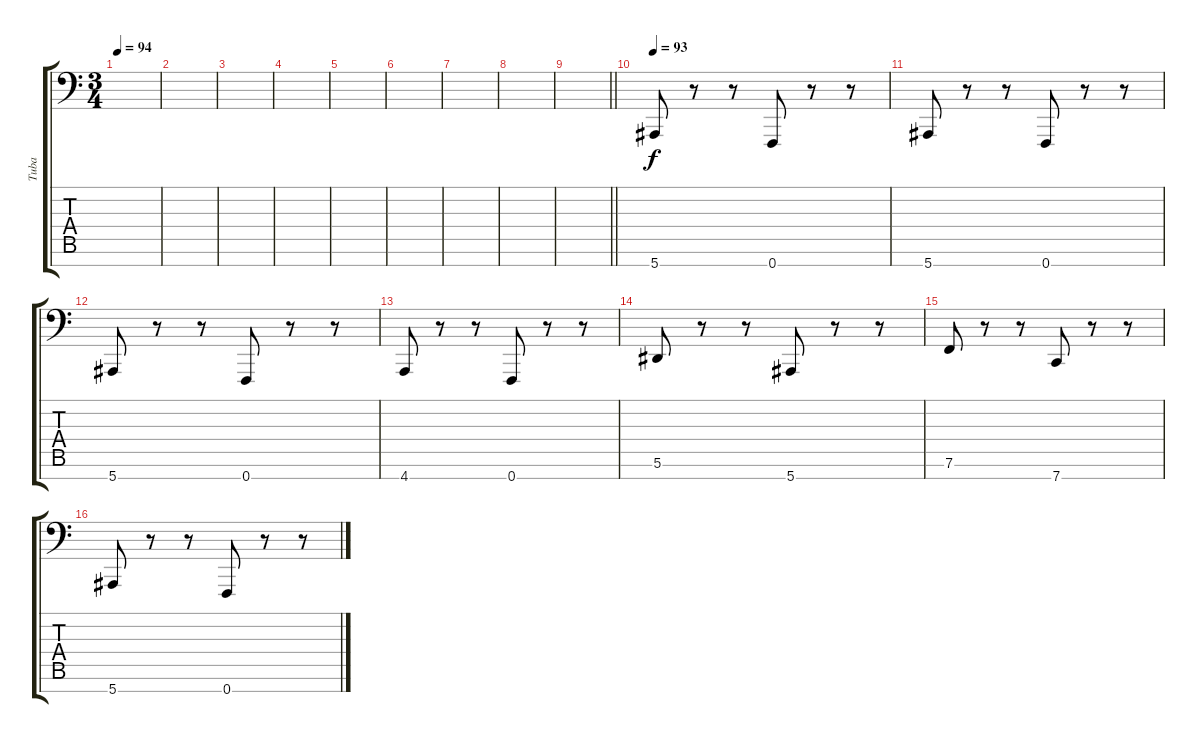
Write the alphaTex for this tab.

\track ("Tuba" "Tuba") {instrument tuba}
\staff {score tabs}
\tuning (Bb3 F3 Db3 Ab2 Eb2 Bb1 F1) {hide}
\ts (3 4)
\tempo 94
\clef f4
\ks c
|
|
|
|
|
|
|
|
\barLineRight lightlight
|
\section ("" "")
\tempo 93
5.7.8{volume 13} r.8 r.8 0.7.8 r.8 r.8 |
5.7.8 r.8 r.8 0.7.8 r.8 r.8 |
5.7.8 r.8 r.8 0.7.8 r.8 r.8 |
4.7.8 r.8 r.8 0.7.8 r.8 r.8 |
5.6.8 r.8 r.8 5.7.8 r.8 r.8 |
7.6.8 r.8 r.8 7.7.8 r.8 r.8 |
5.7.8 r.8 r.8 0.7.8 r.8 r.8
